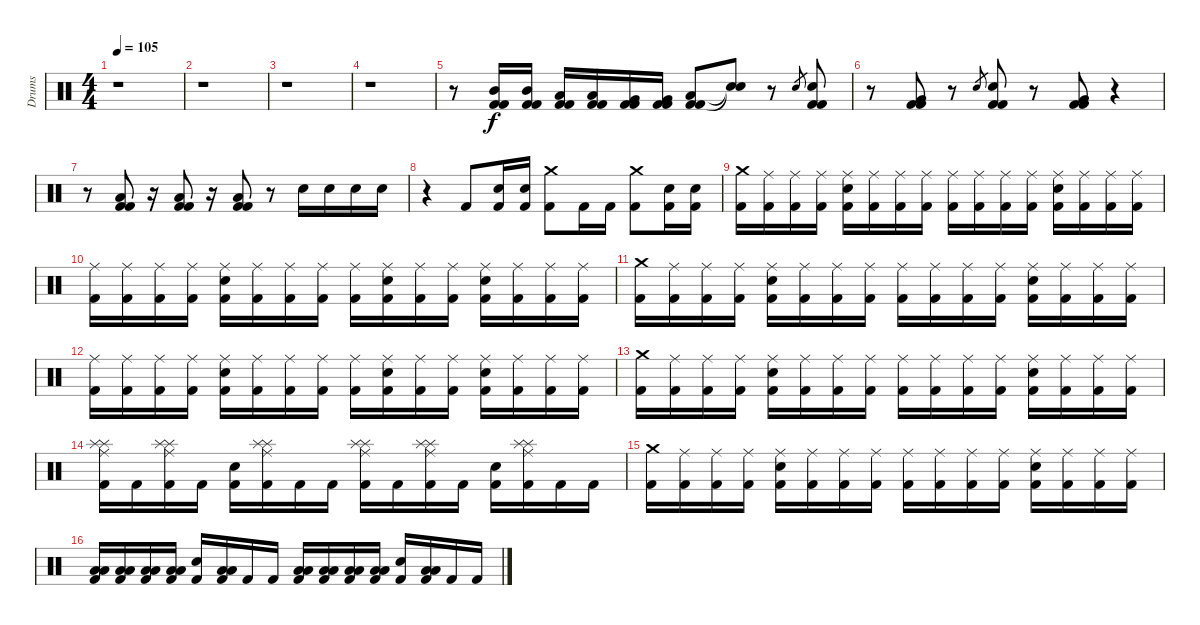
\track ("Drums" "Drums") {instrument percussion}
\staff {score}
\articulation defaults
\ts (4 4)
\tempo 105
\clef neutral
\ks c
r.1{dy f} |
r.1 |
r.1 |
r.1 |
r.8 ("Mid Tom (hit)" "Kick (hit) 2" "Kick (hit) 2").16 ("Mid Tom (hit)" "Kick (hit) 2" "Kick (hit) 2").16 ("Low Tom (hit)" "Kick (hit) 2" "Kick (hit) 2").16 ("Low Tom (hit)" "Kick (hit) 2" "Kick (hit) 2").16 ("Very Low Tom (hit)" "Kick (hit) 2" "Kick (hit) 2").16 ("Very Low Tom (hit)" "Kick (hit) 2" "Kick (hit) 2").16 ("Low Floor Tom (hit)" "Kick (hit) 2" "Kick (hit) 2").8 ("Snare (hit)"{t} "Snare (hit)"{t}).8 r.8 "Snare (hit) 2".8{gr} ("Snare (hit) 2" "Kick (hit) 2" "Kick (hit) 2").8 |
r.8 ("Very Low Tom (hit)" "Kick (hit) 2" "Kick (hit) 2").8 r.8 "Snare (hit) 2".8{gr} ("Snare (hit) 2" "Kick (hit) 2" "Kick (hit) 2").8 r.8 ("Very Low Tom (hit)" "Kick (hit) 2" "Kick (hit) 2").8 r.4 |
r.8 ("Low Tom (hit)" "Kick (hit) 2" "Kick (hit) 2").8 r.16 ("Low Tom (hit)" "Kick (hit) 2" "Kick (hit) 2").8 r.16 ("Low Tom (hit)" "Kick (hit) 2" "Kick (hit) 2").8 r.8 "Snare (hit) 2".16 "Snare (hit) 2".16 "Snare (hit) 2".16 "Snare (hit) 2".16 |
r.4 "Kick (hit) 2".8 ("Snare (hit) 2" "Kick (hit) 2").16 ("Snare (hit) 2" "Kick (hit) 2").16 ("Crash medium (hit)" "Kick (hit) 2").8 "Kick (hit) 2".16 "Kick (hit) 2".16 ("Crash medium (hit)" "Kick (hit) 2").8 ("Snare (hit) 2" "Kick (hit) 2").16 ("Snare (hit) 2" "Kick (hit) 2").16 |
("Crash medium (hit)" "Kick (hit) 2").16 ("Ride (middle)" "Kick (hit) 2").16 ("Ride (middle)" "Kick (hit) 2").16 ("Ride (middle)" "Kick (hit) 2").16 ("Ride (middle)" "Snare (hit) 2" "Kick (hit) 2").16 ("Ride (middle)" "Kick (hit) 2").16 ("Ride (middle)" "Kick (hit) 2").16 ("Ride (middle)" "Kick (hit) 2").16 ("Ride (middle)" "Kick (hit) 2").16 ("Ride (middle)" "Kick (hit) 2").16 ("Ride (middle)" "Kick (hit) 2").16 ("Ride (middle)" "Kick (hit) 2").16 ("Ride (middle)" "Snare (hit) 2" "Kick (hit) 2").16 ("Ride (middle)" "Kick (hit) 2").16 ("Ride (middle)" "Kick (hit) 2").16 ("Ride (middle)" "Kick (hit) 2").16 |
("Ride (middle)" "Kick (hit) 2").16 ("Ride (middle)" "Kick (hit) 2").16 ("Ride (middle)" "Kick (hit) 2").16 ("Ride (middle)" "Kick (hit) 2").16 ("Ride (middle)" "Snare (hit) 2" "Kick (hit) 2").16 ("Ride (middle)" "Kick (hit) 2").16 ("Ride (middle)" "Kick (hit) 2").16 ("Ride (middle)" "Kick (hit) 2").16 ("Ride (middle)" "Kick (hit) 2").16 ("Ride (middle)" "Snare (hit) 2" "Kick (hit) 2").16 ("Ride (middle)" "Kick (hit) 2").16 ("Ride (middle)" "Kick (hit) 2").16 ("Ride (middle)" "Snare (hit) 2" "Kick (hit) 2").16 ("Ride (middle)" "Kick (hit) 2").16 ("Ride (middle)" "Kick (hit) 2").16 ("Ride (middle)" "Kick (hit) 2").16 |
("Crash medium (hit)" "Kick (hit) 2").16 ("Ride (middle)" "Kick (hit) 2").16 ("Ride (middle)" "Kick (hit) 2").16 ("Ride (middle)" "Kick (hit) 2").16 ("Ride (middle)" "Snare (hit) 2" "Kick (hit) 2").16 ("Ride (middle)" "Kick (hit) 2").16 ("Ride (middle)" "Kick (hit) 2").16 ("Ride (middle)" "Kick (hit) 2").16 ("Ride (middle)" "Kick (hit) 2").16 ("Ride (middle)" "Kick (hit) 2").16 ("Ride (middle)" "Kick (hit) 2").16 ("Ride (middle)" "Kick (hit) 2").16 ("Ride (middle)" "Snare (hit) 2" "Kick (hit) 2").16 ("Ride (middle)" "Kick (hit) 2").16 ("Ride (middle)" "Kick (hit) 2").16 ("Ride (middle)" "Kick (hit) 2").16 |
("Ride (middle)" "Kick (hit) 2").16 ("Ride (middle)" "Kick (hit) 2").16 ("Ride (middle)" "Kick (hit) 2").16 ("Ride (middle)" "Kick (hit) 2").16 ("Ride (middle)" "Snare (hit) 2" "Kick (hit) 2").16 ("Ride (middle)" "Kick (hit) 2").16 ("Ride (middle)" "Kick (hit) 2").16 ("Ride (middle)" "Kick (hit) 2").16 ("Ride (middle)" "Kick (hit) 2").16 ("Ride (middle)" "Snare (hit) 2" "Kick (hit) 2").16 ("Ride (middle)" "Kick (hit) 2").16 ("Ride (middle)" "Kick (hit) 2").16 ("Ride (middle)" "Snare (hit) 2" "Kick (hit) 2").16 ("Ride (middle)" "Kick (hit) 2").16 ("Ride (middle)" "Kick (hit) 2").16 ("Ride (middle)" "Kick (hit) 2").16 |
("Crash medium (hit)" "Kick (hit) 2").16 ("Ride (middle)" "Kick (hit) 2").16 ("Ride (middle)" "Kick (hit) 2").16 ("Ride (middle)" "Kick (hit) 2").16 ("Ride (middle)" "Snare (hit) 2" "Kick (hit) 2").16 ("Ride (middle)" "Kick (hit) 2").16 ("Ride (middle)" "Kick (hit) 2").16 ("Ride (middle)" "Kick (hit) 2").16 ("Ride (middle)" "Kick (hit) 2").16 ("Ride (middle)" "Kick (hit) 2").16 ("Ride (middle)" "Kick (hit) 2").16 ("Ride (middle)" "Kick (hit) 2").16 ("Ride (middle)" "Snare (hit) 2" "Kick (hit) 2").16 ("Ride (middle)" "Kick (hit) 2").16 ("Ride (middle)" "Kick (hit) 2").16 ("Ride (middle)" "Kick (hit) 2").16 |
("Splash (hit)" "Ride (middle)" "Splash (hit)" "Kick (hit) 2").16 "Kick (hit) 2".16 ("Splash (hit)" "Ride (middle)" "Splash (hit)" "Kick (hit) 2").16 "Kick (hit) 2".16 ("Snare (hit) 2" "Kick (hit) 2").16 ("Splash (hit)" "Ride (middle)" "Splash (hit)" "Kick (hit) 2").16 "Kick (hit) 2".16 "Kick (hit) 2".16 ("Splash (hit)" "Ride (middle)" "Splash (hit)" "Kick (hit) 2").16 "Kick (hit) 2".16 ("Splash (hit)" "Ride (middle)" "Splash (hit)" "Kick (hit) 2").16 "Kick (hit) 2".16 ("Snare (hit) 2" "Kick (hit) 2").16 ("Splash (hit)" "Ride (middle)" "Splash (hit)" "Kick (hit) 2").16 "Kick (hit) 2".16 "Kick (hit) 2".16 |
("Crash medium (hit)" "Kick (hit) 2").16 ("Ride (middle)" "Kick (hit) 2").16 ("Ride (middle)" "Kick (hit) 2").16 ("Ride (middle)" "Kick (hit) 2").16 ("Ride (middle)" "Snare (hit) 2" "Kick (hit) 2").16 ("Ride (middle)" "Kick (hit) 2").16 ("Ride (middle)" "Kick (hit) 2").16 ("Ride (middle)" "Kick (hit) 2").16 ("Ride (middle)" "Kick (hit) 2").16 ("Ride (middle)" "Kick (hit) 2").16 ("Ride (middle)" "Kick (hit) 2").16 ("Ride (middle)" "Kick (hit) 2").16 ("Ride (middle)" "Snare (hit) 2" "Kick (hit) 2").16 ("Ride (middle)" "Kick (hit) 2").16 ("Ride (middle)" "Kick (hit) 2").16 ("Ride (middle)" "Kick (hit) 2").16 |
("Low Floor Tom (hit)" "Low Floor Tom (hit)" "Kick (hit) 2").16 ("Low Floor Tom (hit)" "Low Floor Tom (hit)" "Kick (hit) 2").16 ("Low Floor Tom (hit)" "Low Floor Tom (hit)" "Kick (hit) 2").16 ("Low Floor Tom (hit)" "Low Floor Tom (hit)" "Kick (hit) 2").16 ("Snare (hit) 2" "Kick (hit) 2").16 ("Low Floor Tom (hit)" "Low Floor Tom (hit)" "Kick (hit) 2").16 "Kick (hit) 2".16 "Kick (hit) 2".16 ("Low Floor Tom (hit)" "Low Floor Tom (hit)" "Kick (hit) 2").16 ("Low Floor Tom (hit)" "Low Floor Tom (hit)" "Kick (hit) 2").16 ("Low Floor Tom (hit)" "Low Floor Tom (hit)" "Kick (hit) 2").16 ("Low Floor Tom (hit)" "Low Floor Tom (hit)" "Kick (hit) 2").16 ("Snare (hit) 2" "Kick (hit) 2").16 ("Low Floor Tom (hit)" "Low Floor Tom (hit)" "Kick (hit) 2").16 "Kick (hit) 2".16 "Kick (hit) 2".16
